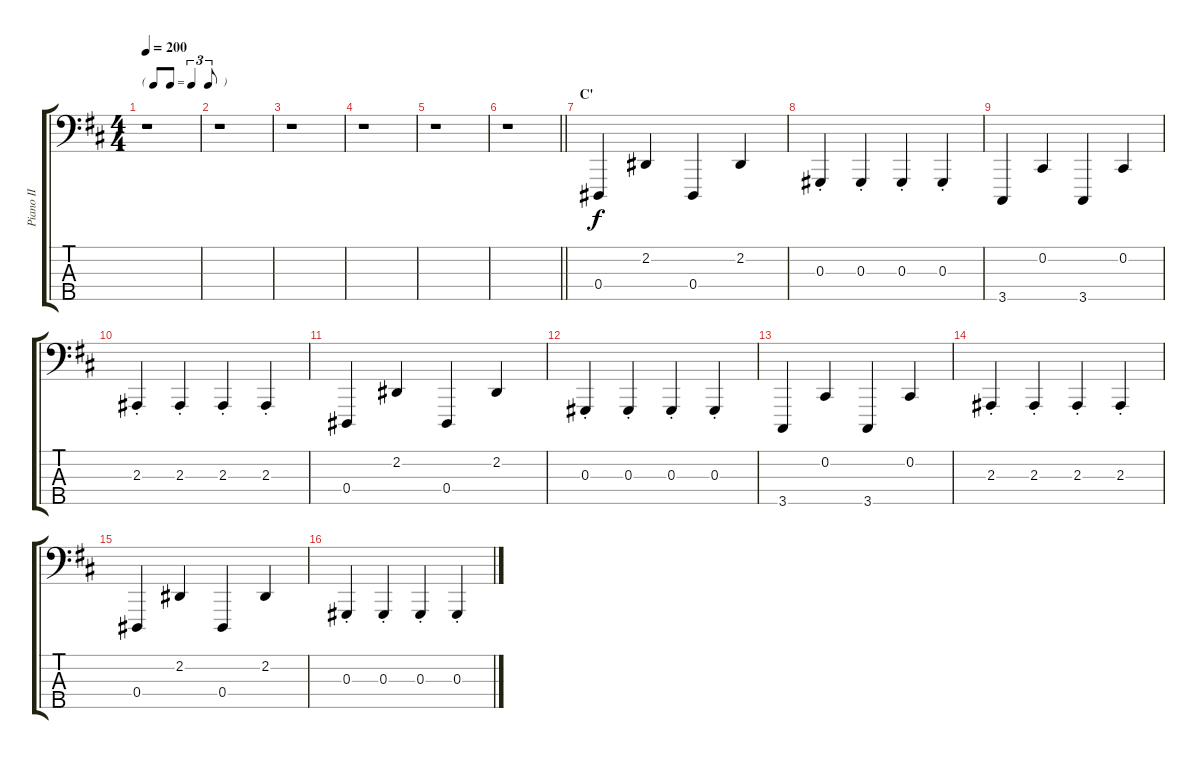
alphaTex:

\track ("Piano II" "Piano II") {instrument brightacousticpiano}
\staff {score tabs}
\tuning (Gb2 Db2 Ab1 Eb1 Bb0) {hide}
\ts (4 4)
\tf triplet8th
\tempo 200
\clef f4
\ks d
r.1{dy f} |
r.1 |
r.1 |
r.1 |
r.1 |
\barLineRight lightlight
r.1 |
\section ("" "C'")
0.4.4 2.2.4 0.4.4 2.2.4 |
0.3{st}.4 0.3{st}.4 0.3{st}.4 0.3{st}.4 |
3.5.4 0.2.4 3.5.4 0.2.4 |
2.3{st}.4 2.3{st}.4 2.3{st}.4 2.3{st}.4 |
0.4.4 2.2.4 0.4.4 2.2.4 |
0.3{st}.4 0.3{st}.4 0.3{st}.4 0.3{st}.4 |
3.5.4 0.2.4 3.5.4 0.2.4 |
2.3{st}.4 2.3{st}.4 2.3{st}.4 2.3{st}.4 |
0.4.4 2.2.4 0.4.4 2.2.4 |
0.3{st}.4 0.3{st}.4 0.3{st}.4 0.3{st}.4
